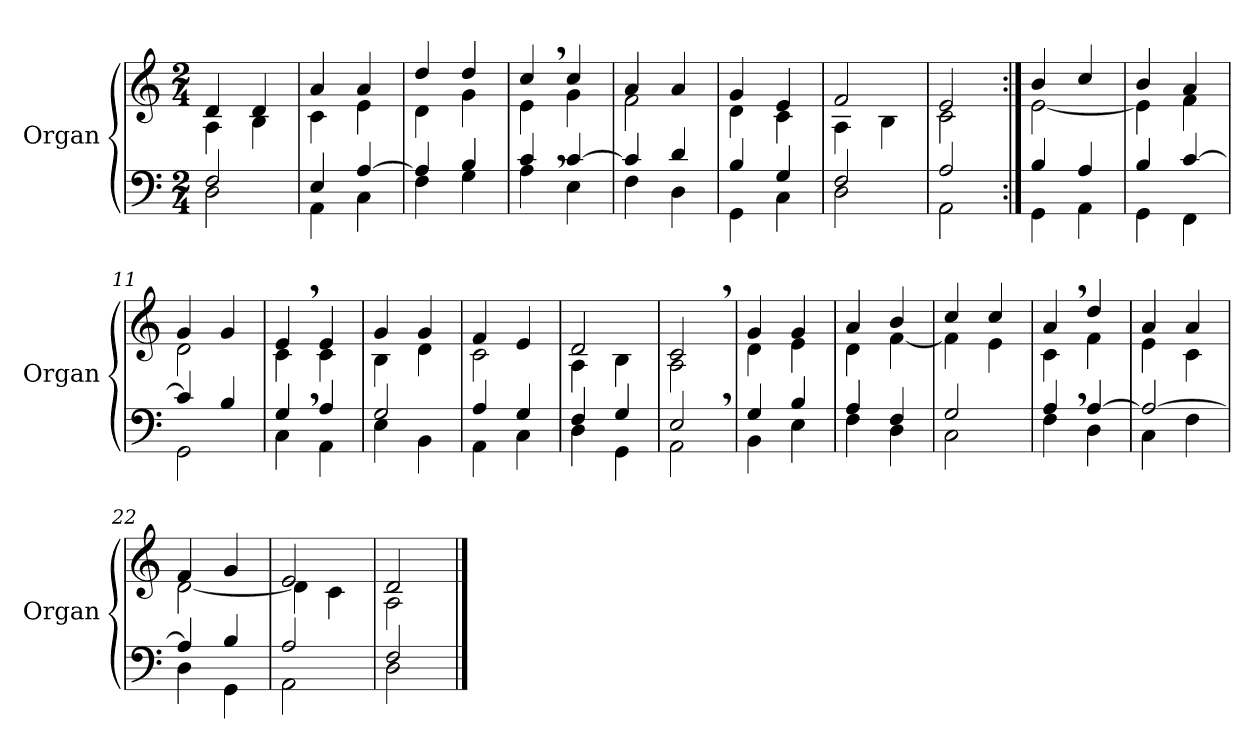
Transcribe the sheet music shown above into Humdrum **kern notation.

**kern	**kern
*part1	*part1
*staff2	*staff1
*I"Organ	*
*I'Organ	*
*clefF4	*clefG2
*M2/4	*M2/4
=1	=1
*^	*^
2F/	2D\	4d/	4A\
.	.	4d/	4B\
=2	=2	=2	=2
4E/	4AA\	4a/	4c\
[>4A/	4C\	4a/	4e\
=3	=3	=3	=3
4A/]	4F\	4dd/	4d\
4B/	4G\	4dd/	4g\
=4	=4	=4	=4
4c,</	4A\	4cc,>/	4e\
[>4c/	4E\	4cc/	4g\
=5	=5	=5	=5
4c/]	4F\	4a/	2f\
4d/	4D\	4a/	.
=6	=6	=6	=6
4B/	4GG\	4g/	4d\
4G/	4C\	4e/	4c\
=7	=7	=7	=7
2F/	2D\	2f/	4A\
.	.	.	4B\
=8	=8	=8	=8
2A/	2AA\	2e/	2c\
=9:|!	=9:|!	=9:|!	=9:|!
4B/	4GG\	4b/	[<2e\
4A/	4AA\	4cc/	.
=10	=10	=10	=10
4B/	4GG\	4b/	4e\]
[>4c/	4FF\	4a/	4f\
=11	=11	=11	=11
4c/]	2GG\	4g/	2d\
4B/	.	4g/	.
=12	=12	=12	=12
4G,</	4C\	4e,>/	4c\
4A/	4AA\	4e/	4c\
=13	=13	=13	=13
2G/	4E\	4g/	4B\
.	4BB\	4g/	4d\
=14	=14	=14	=14
4A/	4AA\	4f/	2c\
4G/	4C\	4e/	.
=15	=15	=15	=15
4F/	4D\	2d/	4A\
4G/	4GG\	.	4B\
=16	=16	=16	=16
2E,>/	2AA\	2c,>/	2A\
=17	=17	=17	=17
4G/	4BB\	4g/	4d\
4B/	4E\	4g/	4e\
=18	=18	=18	=18
4A/	4F\	4a/	4d\
4F/	4D\	4b/	[<4f\
=19	=19	=19	=19
2G/	2C\	4cc/	4f\]
.	.	4cc/	4e\
=20	=20	=20	=20
4A,</	4F\	4a,>/	4c\
[>4A/	4D\	4dd/	4f\
=21	=21	=21	=21
2A/_>	4C\	4a/	4e\
.	4F\	4a/	4c\
=22	=22	=22	=22
4A/]	4D\	4f/	[<2d\
4B/	4GG\	4g/	.
=23	=23	=23	=23
2A/	2AA\	2e/	4d\]
.	.	.	4c\
=24	=24	=24	=24
2F/	2D\	2d/	2A\
*v	*v	*	*
*	*v	*v
==	==
*-	*-
